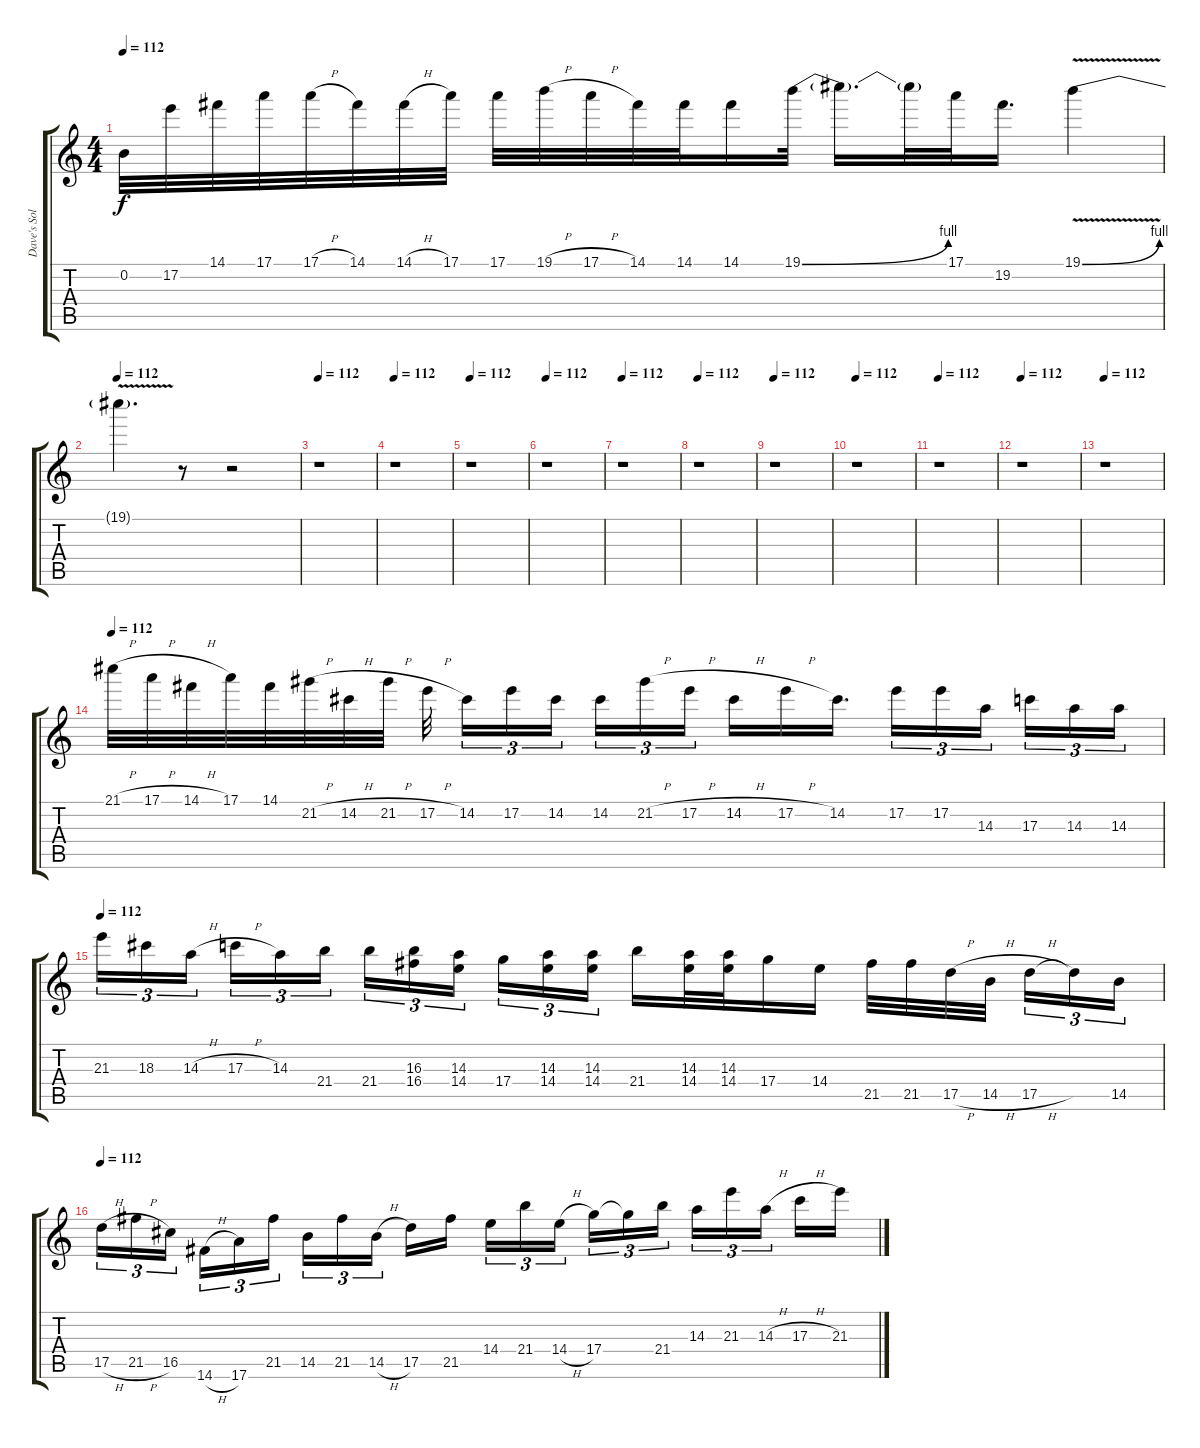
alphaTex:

\track ("Dave's Solo" "Dave's Sol") {instrument distortionguitar}
\staff {score tabs}
\tuning (E4 B3 G3 D3 A2 E2) {hide}
\ts (4 4)
\tempo 112
\clef g2
\ks c
0.2.32{dy f} 17.2.32 14.1.32 17.1.32 17.1{h}.32 14.1.32 14.1{h}.32 17.1.32 17.1.32 19.1{h}.32 17.1{h}.32 14.1.32 14.1.32 14.1.16 19.1{be (bend 0 0 60 4)}.32 19.1{t}.16{d} 19.1{t}.32 17.1.32 19.2.16{d} 19.1{be (bend 0 0 60 4) v}.4 |
\tempo 112
19.1{t}.4{d} r.8 r.2 |
\tempo 112
r.1 |
\tempo 112
r.1 |
\tempo 112
r.1 |
\tempo 112
r.1 |
\tempo 112
r.1 |
\tempo 112
r.1 |
\tempo 112
r.1 |
\tempo 112
r.1 |
\tempo 112
r.1 |
\tempo 112
r.1 |
\tempo 112
r.1 |
\tempo 112
21.1{h}.32 17.1{h}.32 14.1{h}.32 17.1.32 14.1.32 21.2{h}.32 14.2{h}.32 21.2{h}.32 17.2{h}.32{beam splitsecondary} 14.2.16{tu (3 2)} 17.2.16{tu (3 2)} 14.2.16{tu (3 2) beam splitsecondary} 14.2.16{tu (3 2)} 21.2{h}.16{tu (3 2)} 17.2{h}.16{tu (3 2)} 14.2{h}.16 17.2{h}.16 14.2.16{d} 17.2.16{tu (3 2)} 17.2.16{tu (3 2)} 14.3.16{tu (3 2) beam splitsecondary} 17.3.16{tu (3 2)} 14.3.16{tu (3 2)} 14.3.16{tu (3 2)} |
\tempo 112
21.3.16{tu (3 2)} 18.3.16{tu (3 2)} 14.3{h}.16{tu (3 2) beam splitsecondary} 17.3{h}.16{tu (3 2)} 14.3.16{tu (3 2)} 21.4.16{tu (3 2)} 21.4.16{tu (3 2)} (16.3 16.4).16{tu (3 2)} (14.3 14.4).16{tu (3 2) beam splitsecondary} 17.4.16{tu (3 2)} (14.3 14.4).16{tu (3 2)} (14.3 14.4).16{tu (3 2)} 21.4.16 (14.3 14.4).32 (14.3 14.4).32 17.4.16 14.4.16 21.5.32 21.5.32 17.5{h}.32 14.5{h}.32{beam splitsecondary} 17.5{h}.16{tu (3 2)} 17.5{t}.16{tu (3 2)} 14.5.16{tu (3 2)} |
\tempo 112
17.5{h}.16{tu (3 2)} 21.5{h}.16{tu (3 2)} 16.5.16{tu (3 2) beam splitsecondary} 14.6{h}.16{tu (3 2)} 17.6.16{tu (3 2)} 21.5.16{tu (3 2)} 14.5.16{tu (3 2)} 21.5.16{tu (3 2)} 14.5{h}.16{tu (3 2) beam splitsecondary} 17.5.16 21.5.16 14.4.16{tu (3 2)} 21.4.16{tu (3 2)} 14.4{h}.16{tu (3 2) beam splitsecondary} 17.4.16{tu (3 2)} 17.4{t}.16{tu (3 2)} 21.4.16{tu (3 2)} 14.3.16{tu (3 2)} 21.3.16{tu (3 2)} 14.3{h}.16{tu (3 2) beam splitsecondary} 17.3{h}.16 21.3.16
